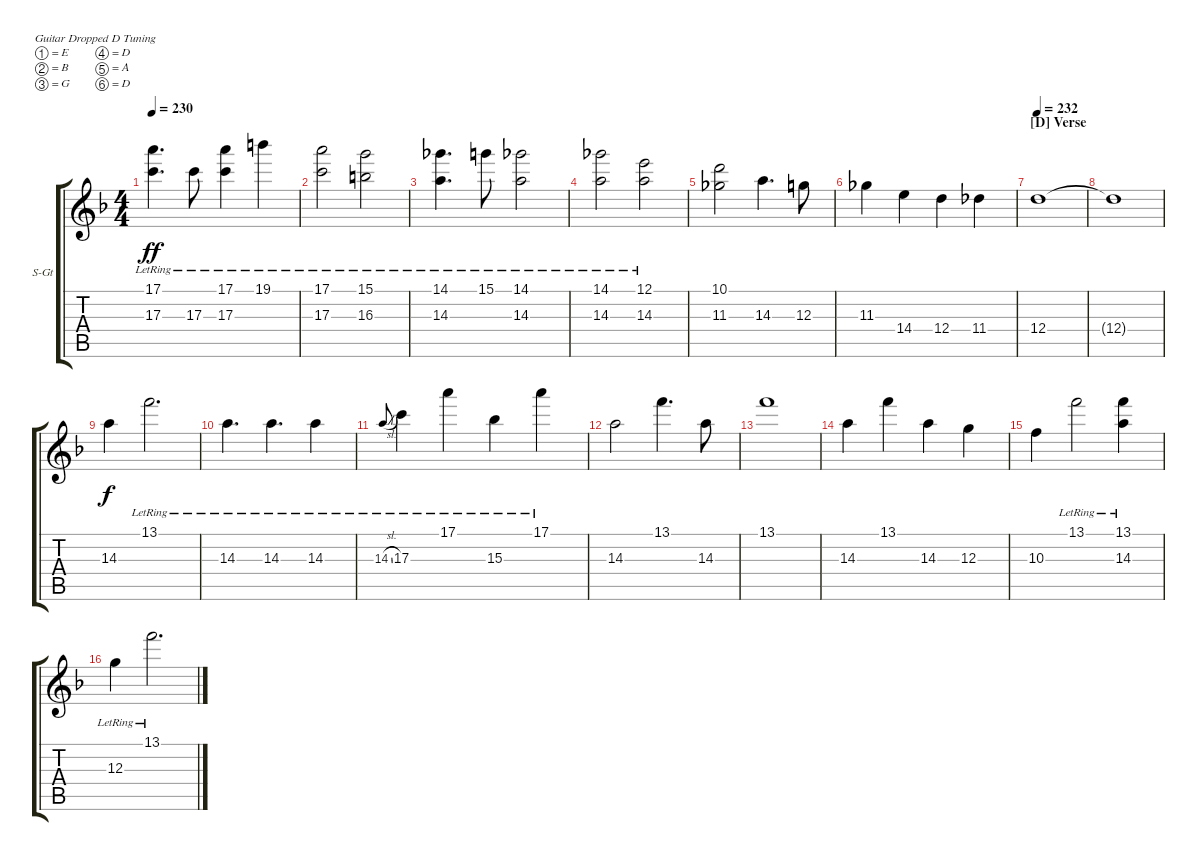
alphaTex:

\defaultSystemsLayout 4
\bracketExtendMode groupsimilarinstruments
\firstSystemTrackNameOrientation horizontal
\otherSystemsTrackNameOrientation horizontal
\track ("Paul's Guitar" "S-Gt") {instrument acousticguitarsteel}
\staff {score tabs}
\tuning (E4 B3 G3 D3 A2 D2)
\ts (4 4)
\tempo 230
\clef g2
\ks dminor
(17.1{lr} 17.3{lr}).4{d dy ff} 17.3{lr}.8 (17.1{lr} 17.3{lr}).4 19.1{lr}.4 |
(17.1{lr} 17.3{lr}).2 (15.1{lr} 16.3{lr}).2 |
(14.1{lr} 14.3{lr}).4{d} 15.1{lr}.8 (14.1{lr} 14.3{lr}).2 |
(14.1{lr} 14.3{lr}).2 (12.1{lr} 14.3{lr}).2 |
(10.1 11.3).2 14.3.4{d} 12.3.8 |
11.3.4 14.4.4 12.4.4 11.4.4 |
\section ("D" "Verse")
\tempo 232
12.4.1 |
12.4{t}.1 |
14.3.4{dy f} 13.1{lr}.2{d} |
14.3{lr}.4{d} 14.3{lr}.4{d} 14.3{lr}.4 |
14.3{sl lr}.8{gr onbeat} 17.3{lr}.4 17.1{lr}.4 15.3{lr}.4 17.1{lr}.4 |
14.3.2 13.1.4{d} 14.3.8 |
13.1.1 |
14.3.4 13.1.4 14.3.4 12.3.4 |
10.3.4 13.1{lr}.2 (14.3{lr} 13.1{lr}).4 |
12.3{lr}.4 13.1{lr}.2{d}
